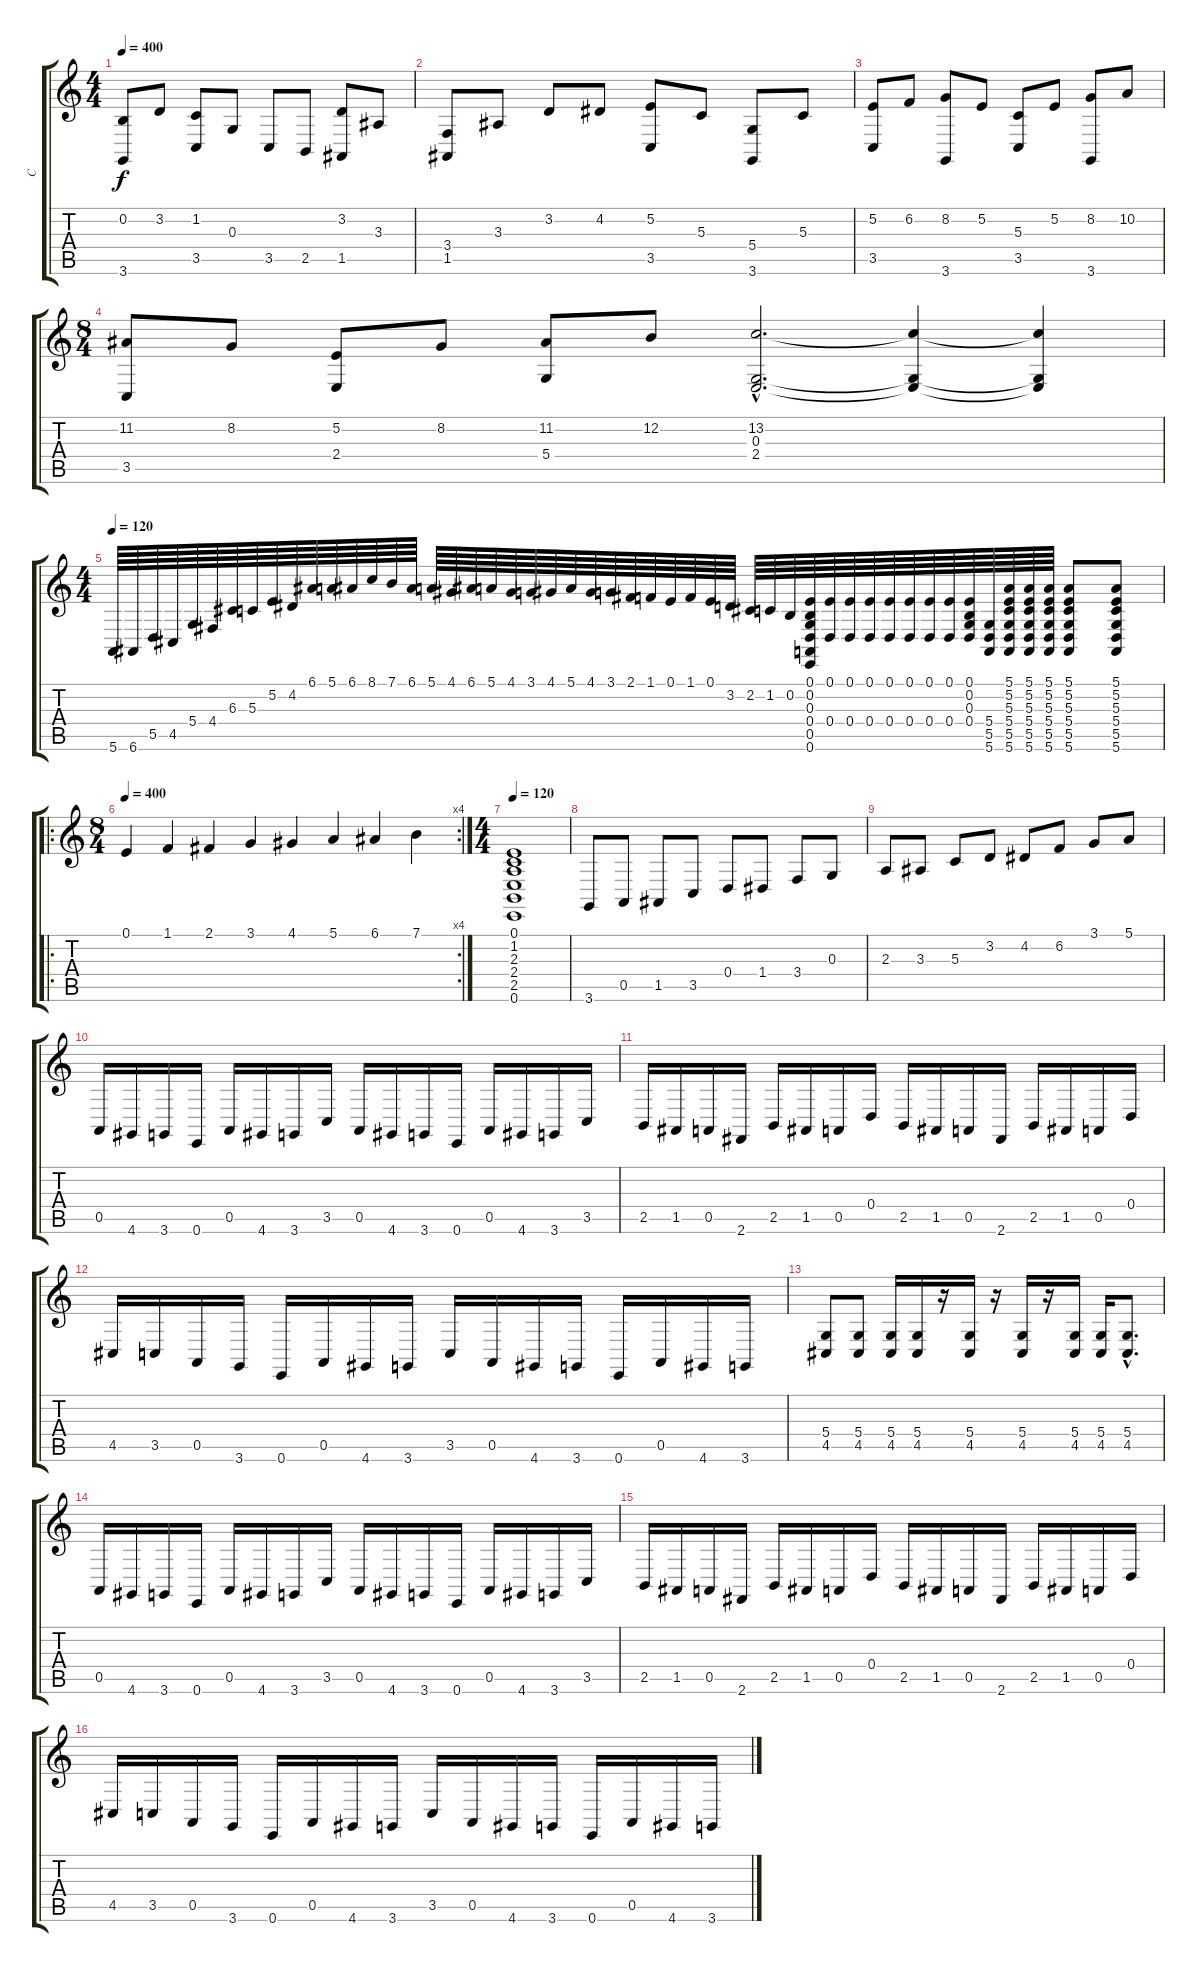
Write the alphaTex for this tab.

\track ("C" "C") {instrument acousticgrandpiano}
\staff {score tabs}
\tuning (E4 B3 G3 D3 A2 E2) {hide}
\ts (4 4)
\tempo 400
\clef g2
\ks c
(0.2 3.6).8{dy f} 3.2.8 (1.2 3.5).8 0.3.8 3.5.8 2.5.8 (3.2 1.5).8 3.3.8 |
(3.4 1.5).8 3.3.8 3.2.8 4.2.8 (5.2 3.5).8 5.3.8 (5.4 3.6).8 5.3.8 |
(5.2 3.5).8 6.2.8 (8.2 3.6).8 5.2.8 (5.3 3.5).8 5.2.8 (8.2 3.6).8 10.2.8 |
\ts (8 4)
(11.2 3.5).8 8.2.8 (5.2 2.4).8 8.2.8 (11.2 5.4).8 12.2.8 (13.2{hac} 0.3{hac} 2.4{hac}).2{d} (13.2{t} 0.3{t} 2.4{t}).4 (13.2{t} 0.3{t} 2.4{t}).4 |
\ts (4 4)
\tempo 120
5.6.64 6.6.64 5.5.64 4.5.64 5.4.64 4.4.64 6.3.64 5.3.64 5.2.64 4.2.64 6.1.64 5.1.64 6.1.64 8.1.64 7.1.64 6.1.64 5.1.64 4.1.64 6.1.64 5.1.64 4.1.64 3.1.64 4.1.64 5.1.64 4.1.64 3.1.64 2.1.64 1.1.64 0.1.64 1.1.64 0.1.64 3.2.64 2.2.64 1.2.64 0.2.64 (0.1 0.2 0.3 0.4 0.5 0.6).64 (0.1 0.4).64 (0.1 0.4).64 (0.1 0.4).64 (0.1 0.4).64 (0.1 0.4).64 (0.1 0.4).64 (0.1 0.4).64 (0.1 0.2 0.3 0.4).64 (5.4 5.5 5.6).64 (5.1 5.2 5.3 5.4 5.5 5.6).64 (5.1 5.2 5.3 5.4 5.5 5.6).64 (5.1 5.2 5.3 5.4 5.5 5.6).64 (5.1 5.2 5.3 5.4 5.5 5.6).8 (5.1 5.2 5.3 5.4 5.5 5.6).8 |
\ro
\rc 4
\ts (8 4)
\tempo 400
0.1.4 1.1.4 2.1.4 3.1.4 4.1.4 5.1.4 6.1.4 7.1.4 |
\ts (4 4)
\tempo 120
(0.1 1.2 2.3 2.4 2.5 0.6).1 |
3.6.8 0.5.8 1.5.8 3.5.8 0.4.8 1.4.8 3.4.8 0.3.8 |
2.3.8 3.3.8 5.3.8 3.2.8 4.2.8 6.2.8 3.1.8 5.1.8 |
0.5.16 4.6.16 3.6.16 0.6.16 0.5.16 4.6.16 3.6.16 3.5.16 0.5.16 4.6.16 3.6.16 0.6.16 0.5.16 4.6.16 3.6.16 3.5.16 |
2.5.16 1.5.16 0.5.16 2.6.16 2.5.16 1.5.16 0.5.16 0.4.16 2.5.16 1.5.16 0.5.16 2.6.16 2.5.16 1.5.16 0.5.16 0.4.16 |
4.5.16 3.5.16 0.5.16 3.6.16 0.6.16 0.5.16 4.6.16 3.6.16 3.5.16 0.5.16 4.6.16 3.6.16 0.6.16 0.5.16 4.6.16 3.6.16 |
(5.4 4.5).8 (5.4 4.5).8 (5.4 4.5).16 (5.4 4.5).16 r.16 (5.4 4.5).16 r.16 (5.4 4.5).16 r.16 (5.4 4.5).16 (5.4 4.5).16 (5.4{hac} 4.5{hac}).8{d} |
0.5.16 4.6.16 3.6.16 0.6.16 0.5.16 4.6.16 3.6.16 3.5.16 0.5.16 4.6.16 3.6.16 0.6.16 0.5.16 4.6.16 3.6.16 3.5.16 |
2.5.16 1.5.16 0.5.16 2.6.16 2.5.16 1.5.16 0.5.16 0.4.16 2.5.16 1.5.16 0.5.16 2.6.16 2.5.16 1.5.16 0.5.16 0.4.16 |
4.5.16 3.5.16 0.5.16 3.6.16 0.6.16 0.5.16 4.6.16 3.6.16 3.5.16 0.5.16 4.6.16 3.6.16 0.6.16 0.5.16 4.6.16 3.6.16
